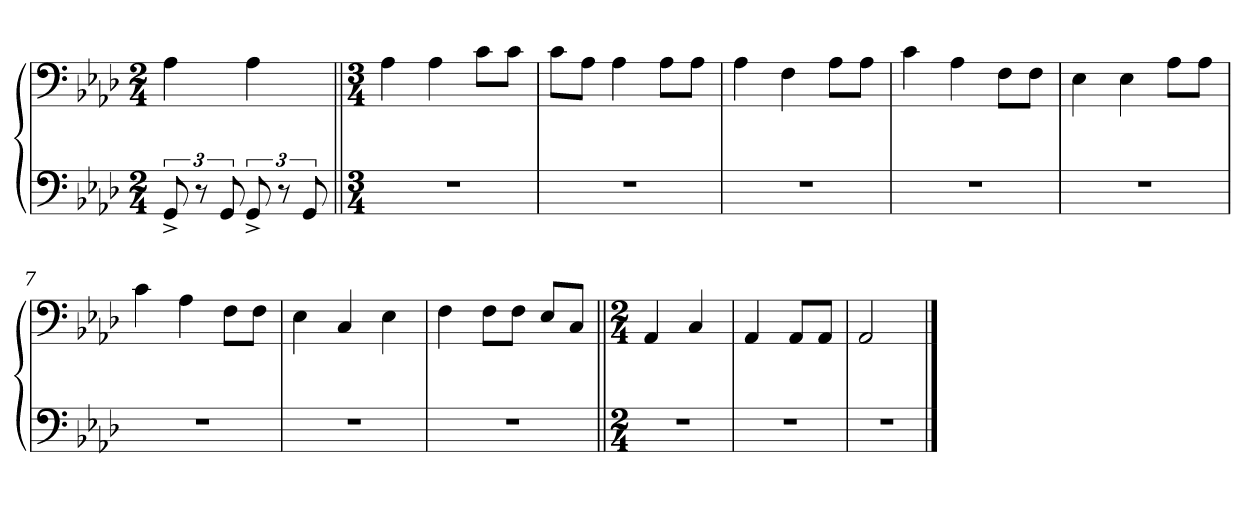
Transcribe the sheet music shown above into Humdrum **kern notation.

**kern	**kern
*part1	*part1
*staff2	*staff1
*clefF4	*clefF4
*k[b-e-a-d-]	*k[b-e-a-d-]
*M2/4	*M2/4
=1	=1
12GG^/	4A-\
12r	.
12GG/	.
12GG^/	4A-\
12r	.
12GG/	.
=2||	=2||
*M3/4	*M3/4
2.r	4A-\
.	4A-\
.	8c\L
.	8c\J
=3	=3
2.r	8c\L
.	8A-\J
.	4A-\
.	8A-\L
.	8A-\J
=4	=4
2.r	4A-\
.	4F\
.	8A-\L
.	8A-\J
=5	=5
2.r	4c\
.	4A-\
.	8F\L
.	8F\J
=6	=6
2.r	4E-\
.	4E-\
.	8A-\L
.	8A-\J
=7	=7
2.r	4c\
.	4A-\
.	8F\L
.	8F\J
=8	=8
2.r	4E-\
.	4C/
.	4E-\
=9	=9
2.r	4F\
.	8F\L
.	8F\J
.	8E-/L
.	8C/J
=10||	=10||
*M2/4	*M2/4
2r	4AA-/
.	4C/
=11	=11
2r	4AA-/
.	8AA-/L
.	8AA-/J
=12	=12
2r	2AA-/
==	==
*-	*-
